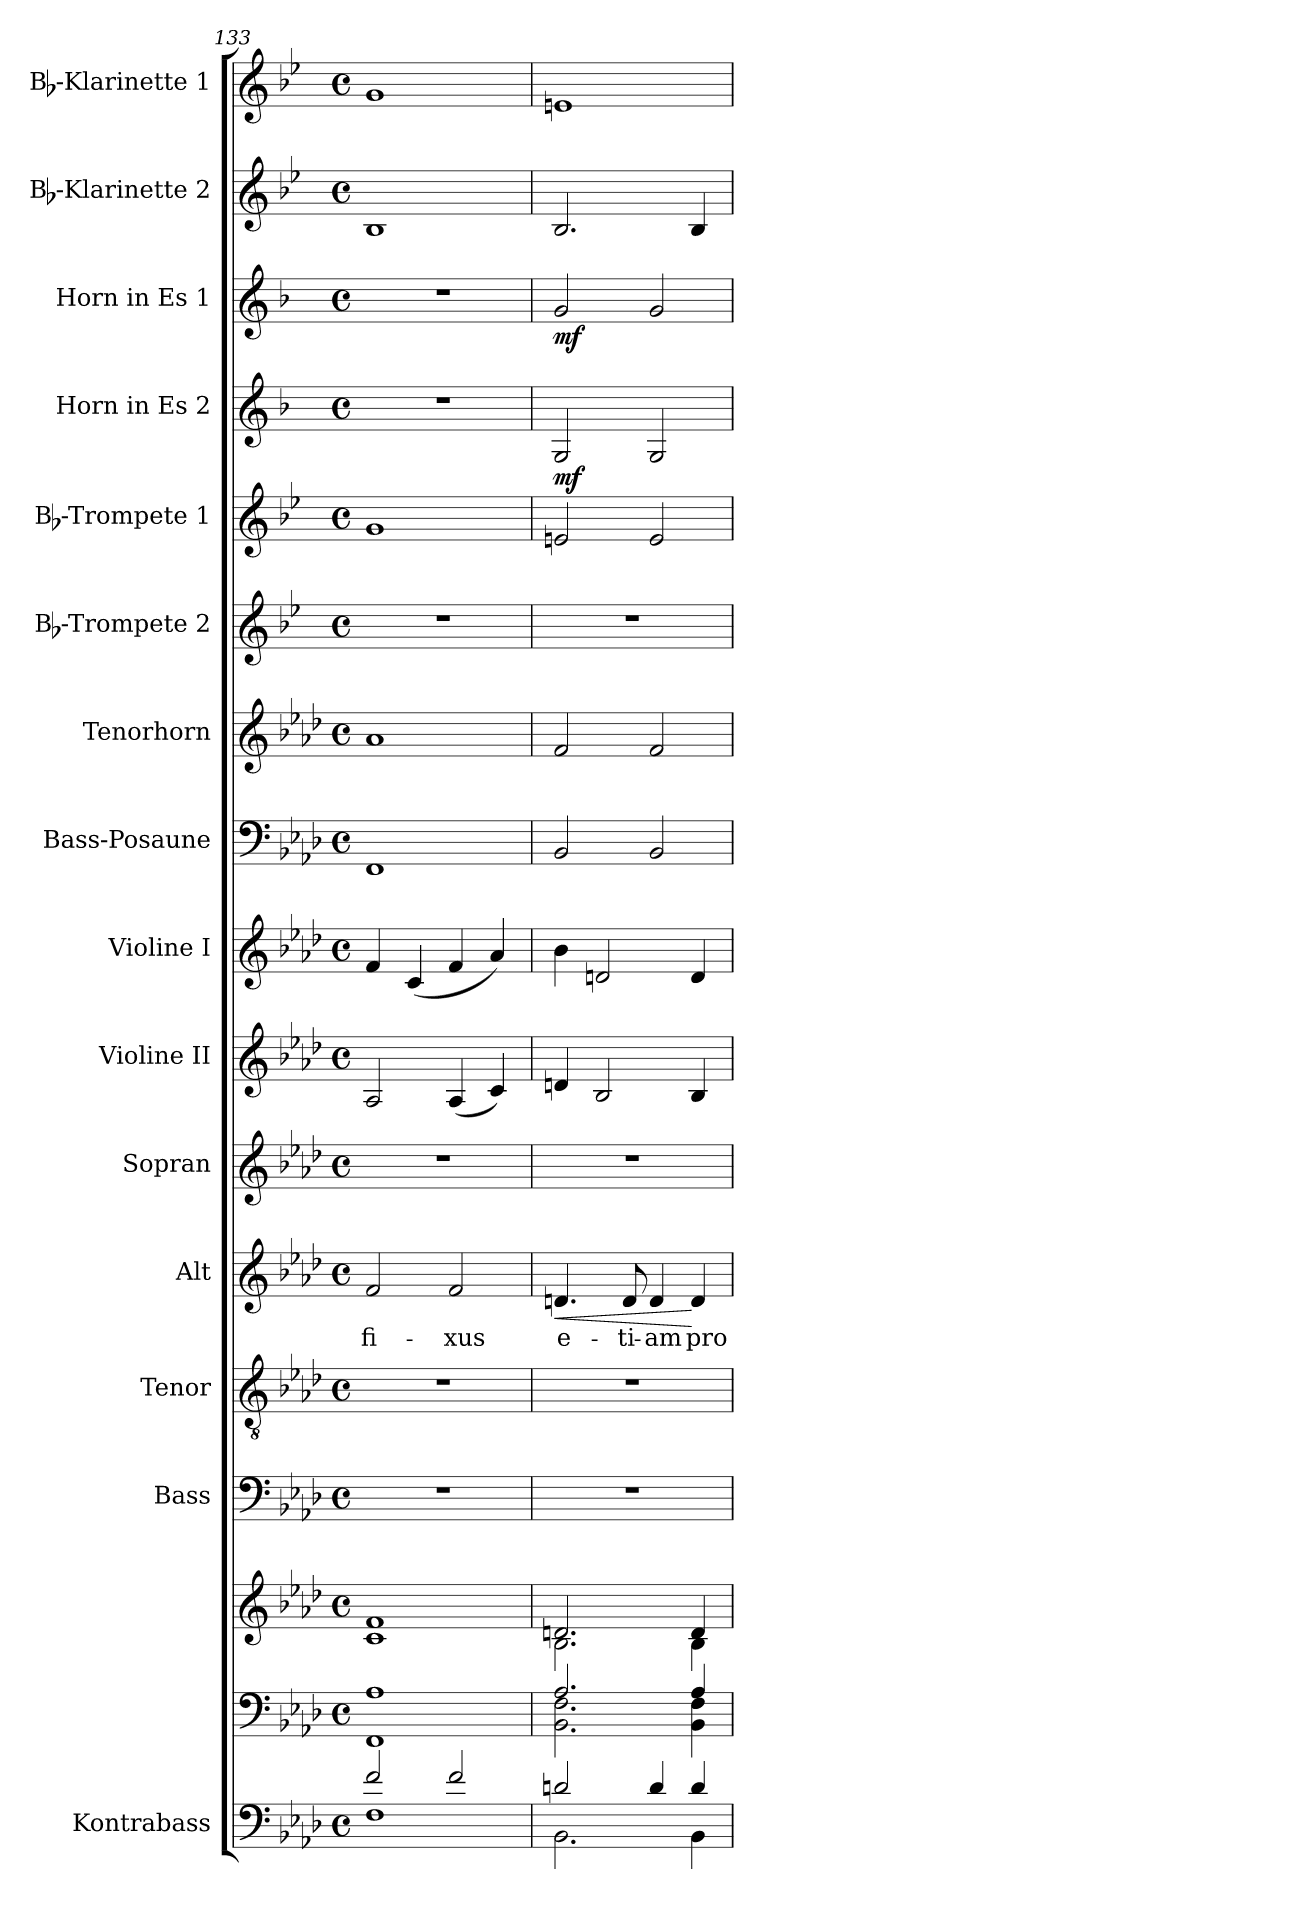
**kern	**kern	**kern	**kern	**kern	**kern	**text	**dynam	**kern	**kern	**kern	**kern	**kern	**kern	**kern	**kern	**dynam	**kern	**dynam	**kern	**kern
*part16	*part15	*part15	*part14	*part13	*part12	*part12	*part12	*part11	*part10	*part9	*part8	*part7	*part6	*part5	*part4	*part4	*part3	*part3	*part2	*part1
*staff17	*staff16	*staff15	*staff14	*staff13	*staff12	*staff12	*staff12	*staff11	*staff10	*staff9	*staff8	*staff7	*staff6	*staff5	*staff4	*staff4	*staff3	*staff3	*staff2	*staff1
*I"Kontrabass	*	*	*I"Bass	*I"Tenor	*I"Alt	*	*	*I"Sopran	*I"Violine II	*I"Violine I	*I"Bass-Posaune	*I"Tenorhorn	*I"Bb-Trompete 2	*I"Bb-Trompete 1	*I"Horn in Es 2	*	*I"Horn in Es 1	*	*I"Bb-Klarinette 2	*I"Bb-Klarinette 1
*I'Kb.	*	*	*I'B.	*I'T.	*I'A.	*	*	*I'S.	*I'Vl. II	*I'Vl. I	*I'B. Pos.	*I'T. Hrn.	*I'Bb Trp. 2	*I'Bb Trp. 1	*	*	*	*	*I'Bb Kl. 2	*I'Bb Kl. 1
*clefF4	*clefF4	*clefG2	*clefF4	*clefGv2	*clefG2	*	*	*clefG2	*clefG2	*clefG2	*clefF4	*clefG2	*clefG2	*clefG2	*clefG2	*	*clefG2	*	*clefG2	*clefG2
*ITrd7c12	*	*	*	*	*	*	*	*	*	*	*	*ITrd8c14	*ITrd1c2	*ITrd1c2	*ITrd5c9	*	*ITrd5c9	*	*ITrd1c2	*ITrd1c2
*k[b-e-a-d-]	*k[b-e-a-d-]	*k[b-e-a-d-]	*k[b-e-a-d-]	*k[b-e-a-d-]	*k[b-e-a-d-]	*	*	*k[b-e-a-d-]	*k[b-e-a-d-]	*k[b-e-a-d-]	*k[b-e-a-d-]	*k[b-e-a-d-]	*k[b-e-a-d-]	*k[b-e-a-d-]	*k[b-e-a-d-]	*	*k[b-e-a-d-]	*	*k[b-e-a-d-]	*k[b-e-a-d-]
*A-:	*A-:	*A-:	*A-:	*A-:	*A-:	*	*	*A-:	*A-:	*A-:	*A-:	*A-:	*A-:	*A-:	*A-:	*	*A-:	*	*A-:	*A-:
*M4/4	*M4/4	*M4/4	*M4/4	*M4/4	*M4/4	*	*	*M4/4	*M4/4	*M4/4	*M4/4	*M4/4	*M4/4	*M4/4	*M4/4	*	*M4/4	*	*M4/4	*M4/4
*met(c)	*met(c)	*met(c)	*met(c)	*met(c)	*met(c)	*	*	*met(c)	*met(c)	*met(c)	*met(c)	*met(c)	*met(c)	*met(c)	*met(c)	*	*met(c)	*	*met(c)	*met(c)
=133	=133	=133	=133	=133	=133	=133	=133	=133	=133	=133	=133	=133	=133	=133	=133	=133	=133	=133	=133	=133
*^	*^	*^	*	*	*	*	*	*	*	*	*	*	*	*	*	*	*	*	*	*
!	!	!	!	!	!	!	!	!	!LO:LY:b	!	!	!	!	!	!	!	!	!	!	!	!	!	!
2F/	1FF	1A-	1FF	1f	1c	1r	1r	2f/	-fi-	.	1r	2A-/	4f/	1FF	1A-	1r	1f	1r	.	1r	.	1A-	1f
.	.	.	.	.	.	.	.	.	.	.	.	.	(<4c/	.	.	.	.	.	.	.	.	.	.
!	!	!	!	!	!	!	!	!	!LO:LY:b	!	!	!	!	!	!	!	!	!	!	!	!	!	!
2F/	.	.	.	.	.	.	.	2f/	-xus	.	.	(<4A-/	4f/	.	.	.	.	.	.	.	.	.	.
.	.	.	.	.	.	.	.	.	.	.	.	4c/)	4a-/)	.	.	.	.	.	.	.	.	.	.
=134	=134	=134	=134	=134	=134	=134	=134	=134	=134	=134	=134	=134	=134	=134	=134	=134	=134	=134	=134	=134	=134	=134	=134
!	!	!	!	!	!	!	!	!	!LO:LY:b	!LO:HP:b	!	!	!	!	!	!	!	!	!LO:DY:b	!	!LO:DY:b	!	!
2Dn/	2.BBB-\	2.A-/	2.BB-\ 2.F\	2.dn/	2.B-\	1r	1r	4.dn/	e-	<	1r	4dn/	4b-\	2BB-/	2F/	1r	2dn/	2BB-/	mf	2B-/	mf	2.A-/	1dn
.	.	.	.	.	.	.	.	.	.	.	.	2B-/	2dn/	.	.	.	.	.	.	.	.	.	.
!	!	!	!	!	!	!	!	!	!LO:LY:b	!	!	!	!	!	!	!	!	!	!	!	!	!	!
.	.	.	.	.	.	.	.	8d/	-ti-	.	.	.	.	.	.	.	.	.	.	.	.	.	.
!	!	!	!	!	!	!	!	!	!LO:LY:b	!	!	!	!	!	!	!	!	!	!	!	!	!	!
4D/	.	.	.	.	.	.	.	4d/	-am	.	.	.	.	2BB-/	2F/	.	2d/	2BB-/	.	2B-/	.	.	.
!	!	!	!	!	!	!	!	!	!LO:LY:b	!	!	!	!	!	!	!	!	!	!	!	!	!	!
4D/	4BBB-\	4A-/	4BB-\ 4F\	4d/	4B-\	.	.	4d/	pro	[	.	4B-/	4d/	.	.	.	.	.	.	.	.	4A-/	.
*v	*v	*	*	*	*	*	*	*	*	*	*	*	*	*	*	*	*	*	*	*	*	*	*
*	*v	*v	*	*	*	*	*	*	*	*	*	*	*	*	*	*	*	*	*	*	*	*
*	*	*v	*v	*	*	*	*	*	*	*	*	*	*	*	*	*	*	*	*	*	*
=	=	=	=	=	=	=	=	=	=	=	=	=	=	=	=	=	=	=	=	=
*-	*-	*-	*-	*-	*-	*-	*-	*-	*-	*-	*-	*-	*-	*-	*-	*-	*-	*-	*-	*-
